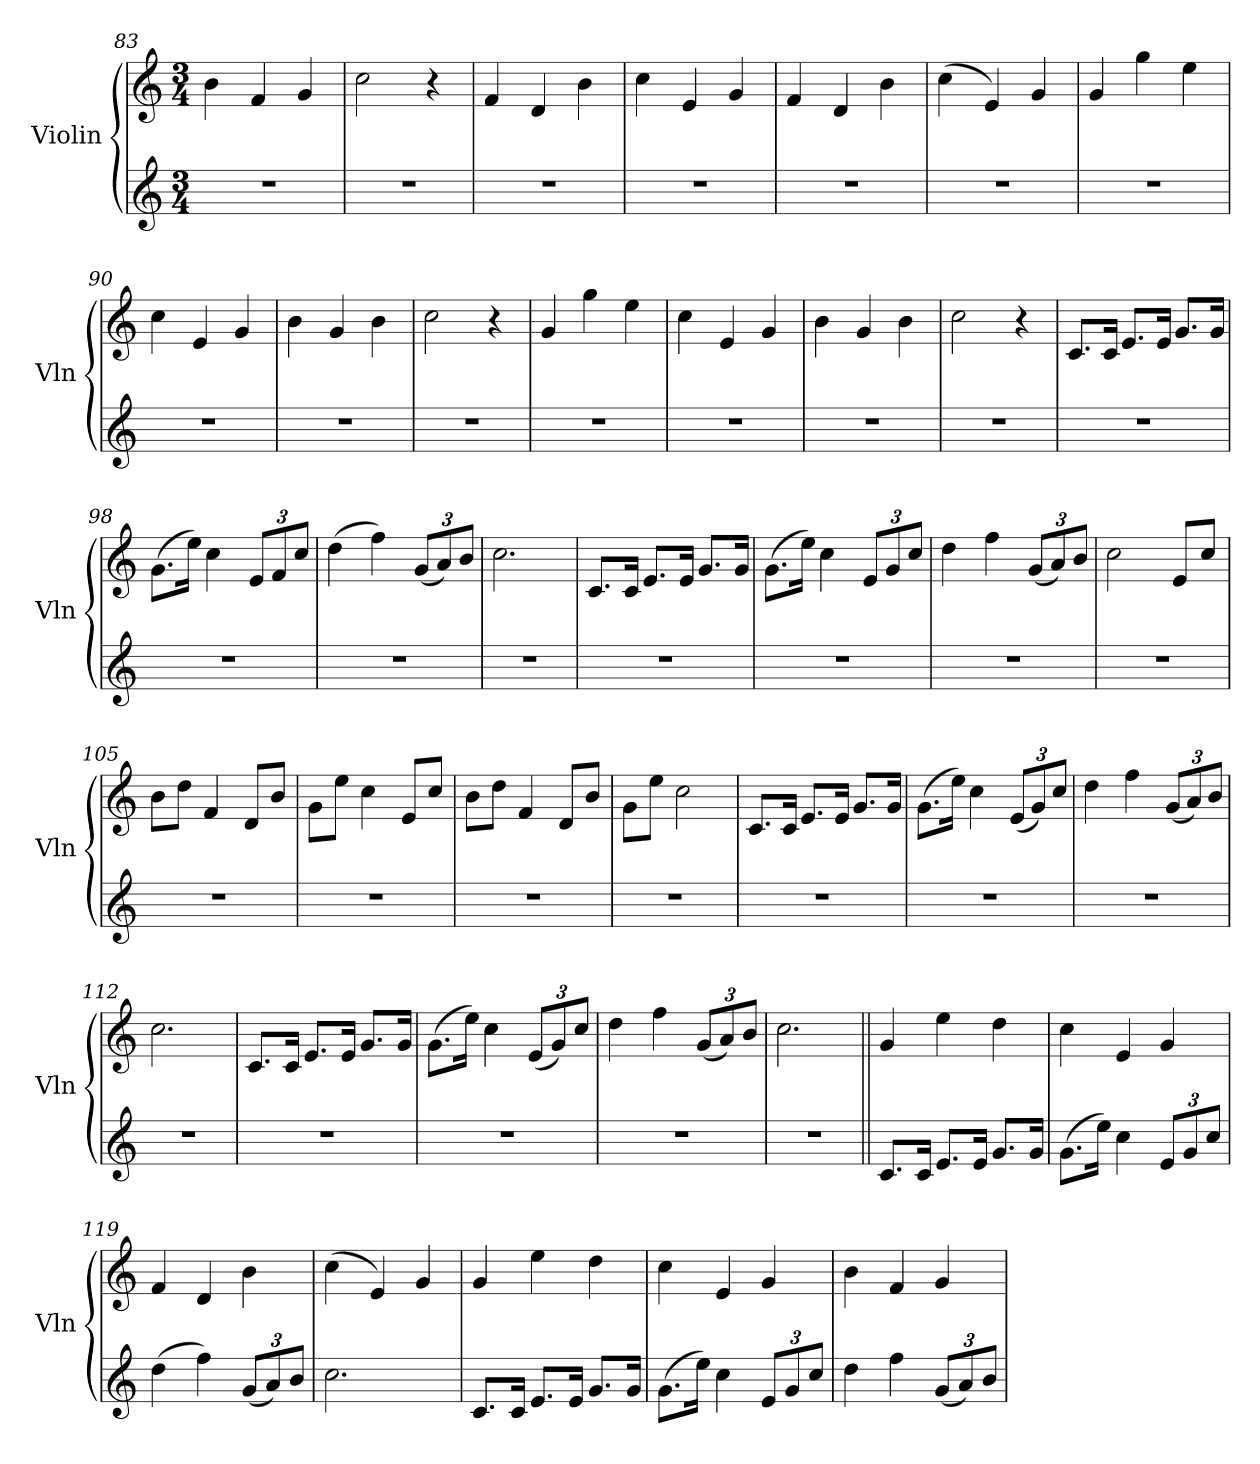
**kern	**kern
*part2	*part1
*staff2	*staff1
*I"Violin	*I"Violin
*I'Vln	*I'Vln
!!LO:LB:g=z
*clefG2	*clefG2
*k[]	*k[]
*M3/4	*M3/4
=83	=83
2.r	4b\
.	4f/
.	4g/
=84	=84
2.r	2cc\
.	4r
=85	=85
2.r	4f/
.	4d/
.	4b\
=86	=86
2.r	4cc\
.	4e/
.	4g/
=87	=87
2.r	4f/
.	4d/
.	4b\
=88	=88
2.r	(>4cc\
.	4e/)
.	4g/
=89	=89
2.r	4g/
.	4gg\
.	4ee\
=90	=90
2.r	4cc\
.	4e/
.	4g/
=91	=91
2.r	4b\
.	4g/
.	4b\
=92	=92
2.r	2cc\
.	4r
!!LO:LB:g=z
=93	=93
2.r	4g/
.	4gg\
.	4ee\
=94	=94
2.r	4cc\
.	4e/
.	4g/
=95	=95
2.r	4b\
.	4g/
.	4b\
=96	=96
2.r	2cc\
.	4r
=97	=97
2.r	8.c/L
.	16c/Jk
.	8.e/L
.	16e/Jk
.	8.g/L
.	16g/Jk
=98	=98
2.r	(>8.g\L
.	16ee\Jk)
.	4cc\
*	*Xbrackettup
.	12e/L
.	12f/
.	12cc/J
!!LO:LB:g=z
=99	=99
2.r	(>4dd\
.	4ff\)
.	(<12g/L
.	12a/)
.	12b/J
=100	=100
2.r	2.cc\
=101	=101
2.r	8.c/L
.	16c/Jk
.	8.e/L
.	16e/Jk
.	8.g/L
.	16g/Jk
=102	=102
2.r	(>8.g\L
.	16ee\Jk)
.	4cc\
.	12e/L
.	12g/
.	12cc/J
=103	=103
2.r	4dd\
.	4ff\
.	(<12g/L
.	12a/)
.	12b/J
=104	=104
2.r	2cc\
.	8e/L
.	8cc/J
!!LO:PB:g=z
=105	=105
2.r	8b\L
.	8dd\J
.	4f/
.	8d/L
.	8b/J
=106	=106
2.r	8g\L
.	8ee\J
.	4cc\
.	8e/L
.	8cc/J
=107	=107
2.r	8b\L
.	8dd\J
.	4f/
.	8d/L
.	8b/J
=108	=108
2.r	8g\L
.	8ee\J
.	2cc\
=109	=109
2.r	8.c/L
.	16c/Jk
.	8.e/L
.	16e/Jk
.	8.g/L
.	16g/Jk
=110	=110
2.r	(>8.g\L
.	16ee\Jk)
.	4cc\
.	(<12e/L
.	12g/)
.	12cc/J
!!LO:LB:g=z
=111	=111
2.r	4dd\
.	4ff\
.	(<12g/L
.	12a/)
.	12b/J
=112	=112
2.r	2.cc\
=113	=113
2.r	8.c/L
.	16c/Jk
.	8.e/L
.	16e/Jk
.	8.g/L
.	16g/Jk
=114	=114
2.r	(>8.g\L
.	16ee\Jk)
.	4cc\
.	(<12e/L
.	12g/)
.	12cc/J
=115	=115
2.r	4dd\
.	4ff\
.	(<12g/L
.	12a/)
.	12b/J
=116	=116
2.r	2.cc\
!!LO:LB:g=z
=117||	=117||
8.c/L	4g/
16c/Jk	.
8.e/L	4ee\
16e/Jk	.
8.g/L	4dd\
16g/Jk	.
=118	=118
(>8.g\L	4cc\
16ee\Jk)	.
4cc\	4e/
*Xbrackettup	*
12e/L	4g/
12g/	.
12cc/J	.
=119	=119
(>4dd\	4f/
4ff\)	4d/
(<12g/L	4b\
12a/)	.
12b/J	.
=120	=120
2.cc\	(>4cc\
.	4e/)
.	4g/
=121	=121
8.c/L	4g/
16c/Jk	.
8.e/L	4ee\
16e/Jk	.
8.g/L	4dd\
16g/Jk	.
!!LO:PB:g=z
=122	=122
(>8.g\L	4cc\
16ee\Jk)	.
4cc\	4e/
12e/L	4g/
12g/	.
12cc/J	.
=123	=123
4dd\	4b\
4ff\	4f/
(<12g/L	4g/
12a/)	.
12b/J	.
=	=
*-	*-
